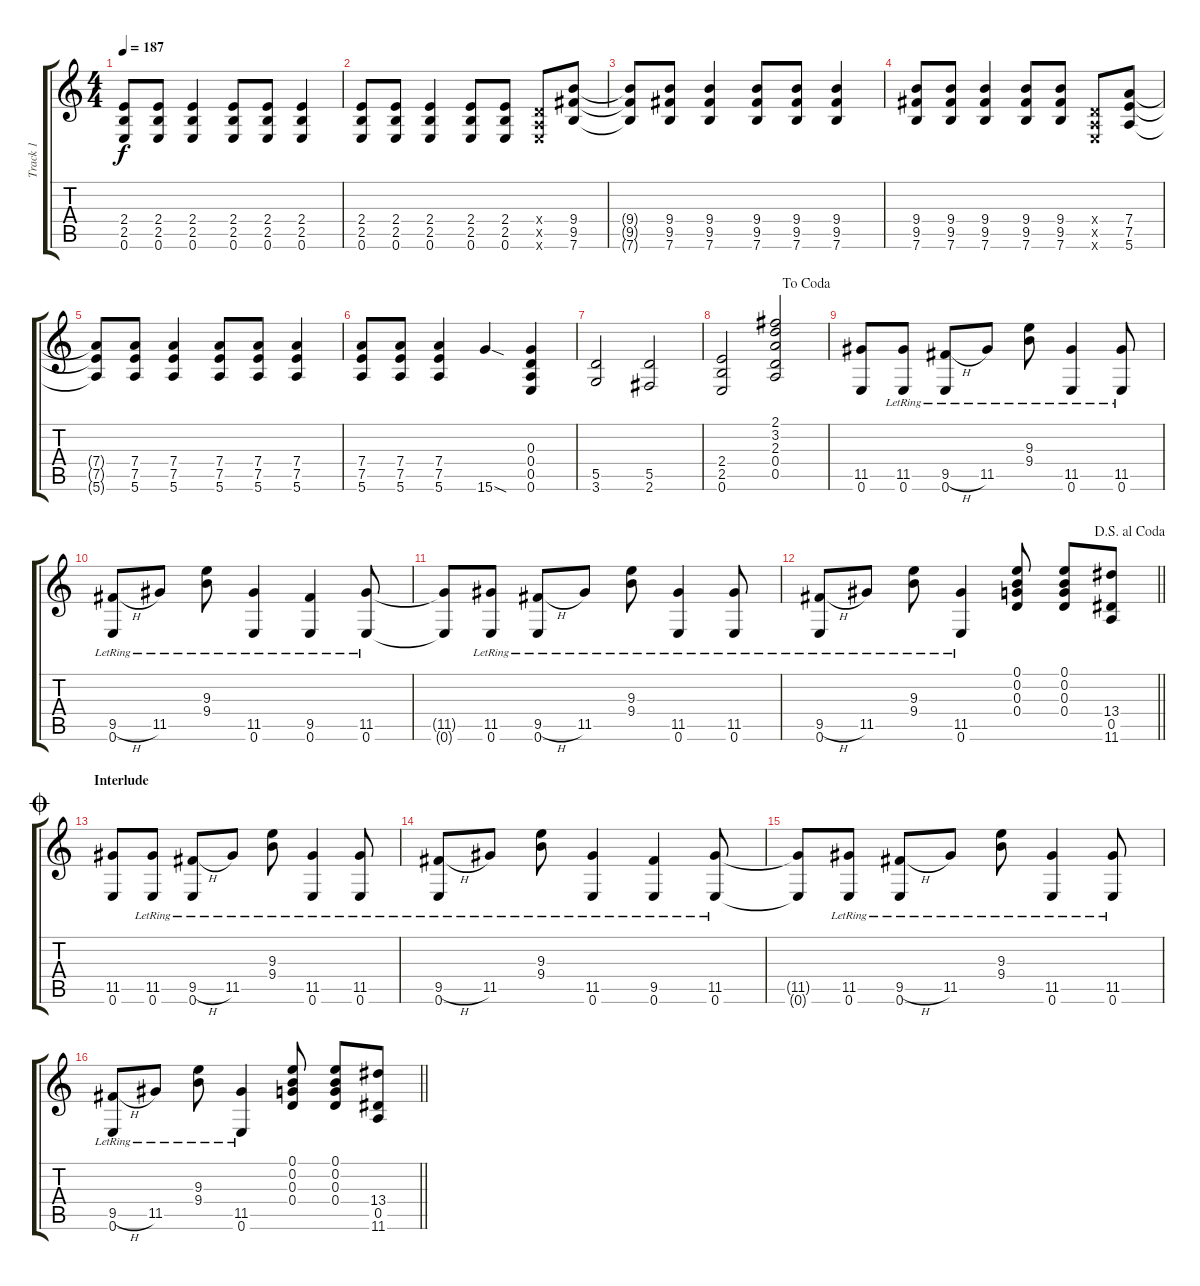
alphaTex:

\track ("Track 1" "Track 1") {instrument distortionguitar}
\staff {score tabs}
\tuning (E4 B3 G3 D3 A2 E2) {hide}
\ts (4 4)
\tempo 187
\clef g2
\ks c
(2.4{t} 2.5{t} 0.6{t}).8{dy f} (2.4 2.5 0.6).8 (2.4 2.5 0.6).4 (2.4 2.5 0.6).8 (2.4 2.5 0.6).8 (2.4 2.5 0.6).4 |
(2.4 2.5 0.6).8 (2.4 2.5 0.6).8 (2.4 2.5 0.6).4 (2.4 2.5 0.6).8 (2.4 2.5 0.6).8 (0.4{x} 0.5{x} 0.6{x}).8 (9.4 9.5 7.6).8 |
(9.4{t} 9.5{t} 7.6{t}).8 (9.4 9.5 7.6).8 (9.4 9.5 7.6).4 (9.4 9.5 7.6).8 (9.4 9.5 7.6).8 (9.4 9.5 7.6).4 |
(9.4 9.5 7.6).8 (9.4 9.5 7.6).8 (9.4 9.5 7.6).4 (9.4 9.5 7.6).8 (9.4 9.5 7.6).8 (0.4{x} 0.5{x} 0.6{x}).8 (7.4 7.5 5.6).8 |
(7.4{t} 7.5{t} 5.6{t}).8 (7.4 7.5 5.6).8 (7.4 7.5 5.6).4 (7.4 7.5 5.6).8 (7.4 7.5 5.6).8 (7.4 7.5 5.6).4 |
(7.4 7.5 5.6).8 (7.4 7.5 5.6).8 (7.4 7.5 5.6).4 15.6{sod}.4 (0.3 0.4 0.5 0.6).4 |
(5.5 3.6).2 (5.5 2.6).2 |
\jump dacoda
(2.4 2.5 0.6).2 (2.1 3.2 2.3 0.4 0.5).2 |
(11.5 0.6).8 (11.5{lr} 0.6{lr}).8 (9.5{h lr} 0.6{lr}).8 11.5{lr}.8 (9.3{lr} 9.4{lr}).8 (11.5{lr} 0.6{lr}).4 (11.5{lr} 0.6{lr}).8 |
(9.5{h lr} 0.6{lr}).8 11.5{lr}.8 (9.3{lr} 9.4{lr}).8 (11.5{lr} 0.6{lr}).4 (9.5{lr} 0.6{lr}).4 (11.5{lr} 0.6{lr}).8 |
(11.5{t} 0.6{t}).8 (11.5{lr} 0.6{lr}).8 (9.5{h lr} 0.6{lr}).8 11.5{lr}.8 (9.3{lr} 9.4{lr}).8 (11.5{lr} 0.6{lr}).4 (11.5{lr} 0.6{lr}).8 |
\jump dalsegnoalcoda
\barLineRight lightlight
(9.5{h lr} 0.6{lr}).8 11.5{lr}.8 (9.3{lr} 9.4{lr}).8 (11.5{lr} 0.6{lr}).4 (0.1 0.2 0.3 0.4).8 (0.1 0.2 0.3 0.4).8 (13.4 0.5 11.6).8 |
\section ("" "Interlude")
\jump coda
(11.5 0.6).8 (11.5{lr} 0.6{lr}).8 (9.5{h lr} 0.6{lr}).8 11.5{lr}.8 (9.3{lr} 9.4{lr}).8 (11.5{lr} 0.6{lr}).4 (11.5{lr} 0.6{lr}).8 |
(9.5{h lr} 0.6{lr}).8 11.5{lr}.8 (9.3{lr} 9.4{lr}).8 (11.5{lr} 0.6{lr}).4 (9.5{lr} 0.6{lr}).4 (11.5{lr} 0.6{lr}).8 |
(11.5{t} 0.6{t}).8 (11.5{lr} 0.6{lr}).8 (9.5{h lr} 0.6{lr}).8 11.5{lr}.8 (9.3{lr} 9.4{lr}).8 (11.5{lr} 0.6{lr}).4 (11.5{lr} 0.6{lr}).8 |
\barLineRight lightlight
(9.5{h lr} 0.6{lr}).8 11.5{lr}.8 (9.3{lr} 9.4{lr}).8 (11.5{lr} 0.6{lr}).4 (0.1 0.2 0.3 0.4).8 (0.1 0.2 0.3 0.4).8 (13.4 0.5 11.6).8
